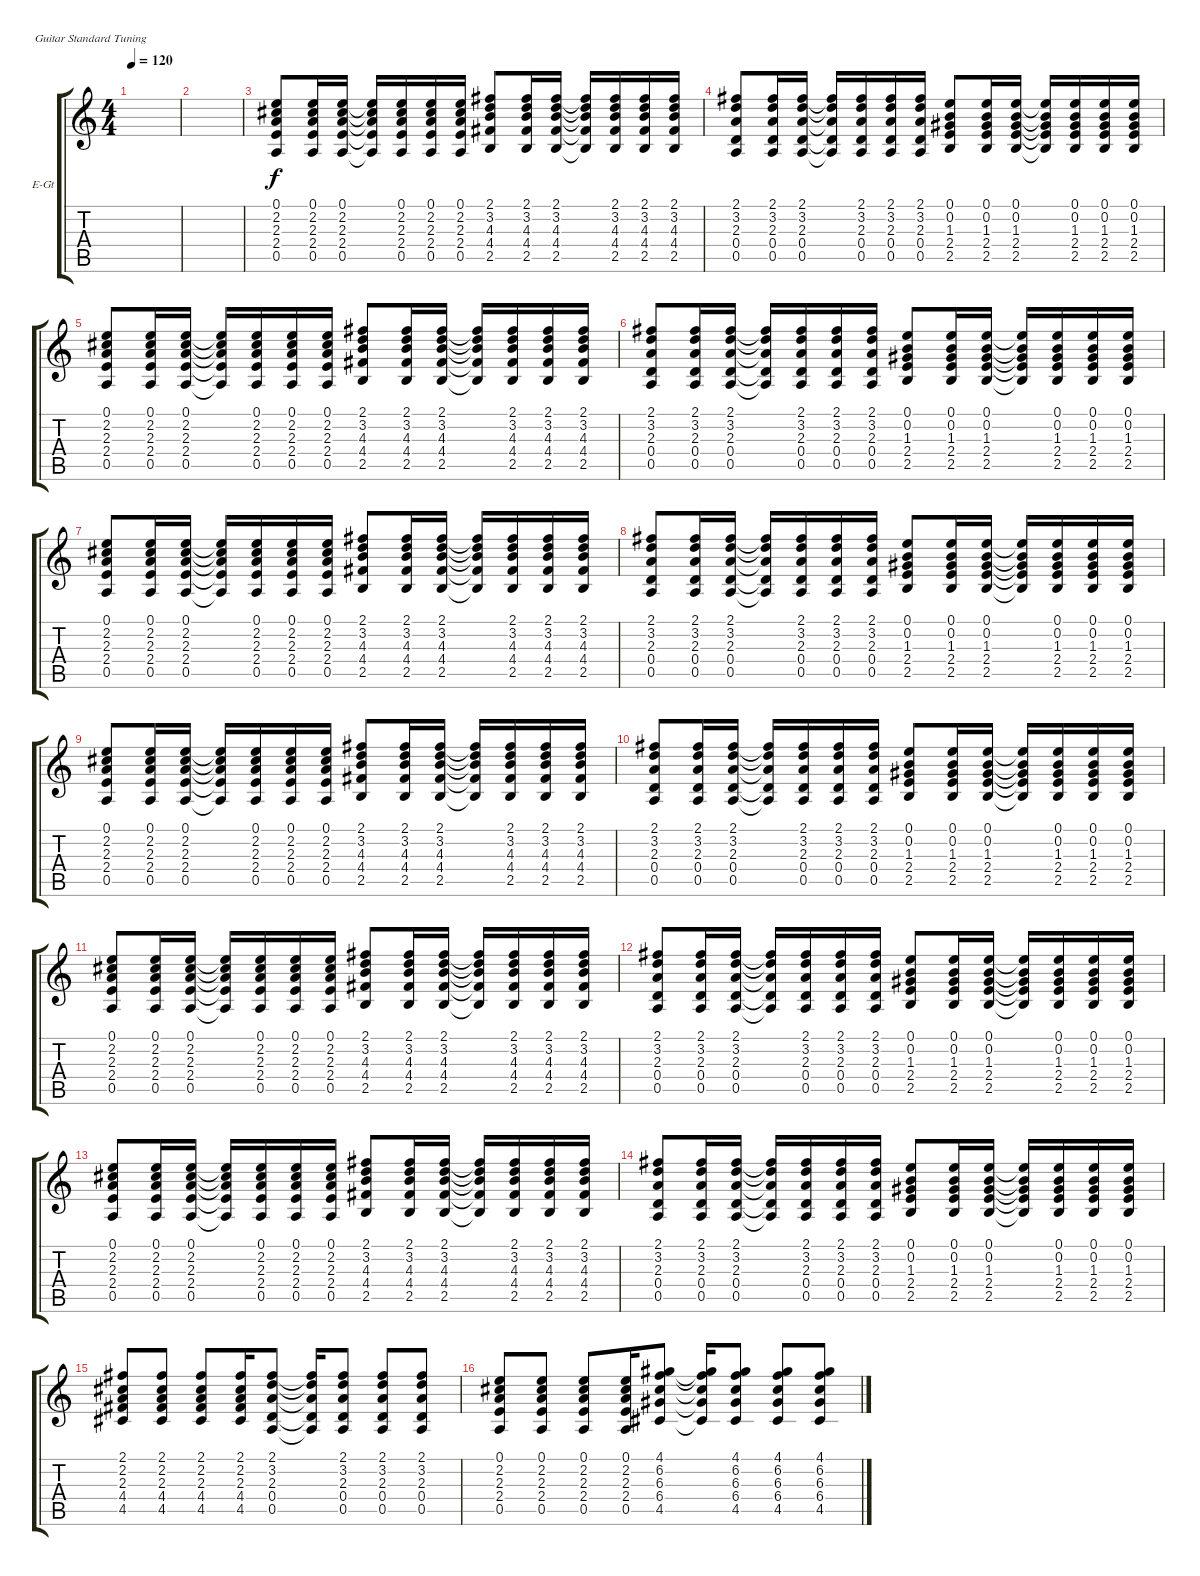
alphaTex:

\defaultSystemsLayout 4
\bracketExtendMode groupsimilarinstruments
\firstSystemTrackNameOrientation horizontal
\otherSystemsTrackNameOrientation horizontal
\track ("Electric Guitar" "E-Gt") {instrument overdrivenguitar}
\staff {score tabs}
\tuning (E4 B3 G3 D3 A2 E2)
\ts (4 4)
\tempo 120
\clef g2
\ks c
|
|
(2.2 2.3 2.4 0.5 0.1).8 (0.1 2.2 2.3 2.4 0.5).16 (0.5 2.4 2.3 2.2 0.1).16 (0.5{t} 2.4{t} 2.3{t} 2.2{t} 0.1{t}).16 (0.1 2.2 2.3 2.4 0.5).16 (0.1 2.2 2.3 2.4 0.5).16 (0.1 2.2 2.3 2.4 0.5).16 (3.2 4.3 4.4 2.5 2.1).8 (2.1 3.2 4.3 4.4 2.5).16 (4.4 4.3 3.2 2.1 2.5).16 (2.5{t} 4.4{t} 4.3{t} 3.2{t} 2.1{t}).16 (2.1 3.2 4.3 4.4 2.5).16 (2.1 3.2 4.3 4.4 2.5).16 (2.1 3.2 4.3 4.4 2.5).16 |
(3.2 2.3 0.4 0.5 2.1).8 (2.1 3.2 2.3 0.4 0.5).16 (0.5 0.4 2.3 3.2 2.1).16 (0.5{t} 0.4{t} 2.3{t} 3.2{t} 2.1{t}).16 (2.1 3.2 2.3 0.4 0.5).16 (2.1 3.2 2.3 0.4 0.5).16 (2.1 3.2 2.3 0.4 0.5).16 (0.2 1.3 2.4 2.5 0.1).8 (0.1 0.2 1.3 2.4 2.5).16 (2.4 1.3 0.2 0.1 2.5).16 (2.5{t} 2.4{t} 1.3{t} 0.2{t} 0.1{t}).16 (0.1 0.2 1.3 2.4 2.5).16 (0.1 0.2 1.3 2.4 2.5).16 (0.1 0.2 1.3 2.4 2.5).16 |
(2.2 2.3 2.4 0.5 0.1).8 (0.1 2.2 2.3 2.4 0.5).16 (0.5 2.4 2.3 2.2 0.1).16 (0.5{t} 2.4{t} 2.3{t} 2.2{t} 0.1{t}).16 (0.1 2.2 2.3 2.4 0.5).16 (0.1 2.2 2.3 2.4 0.5).16 (0.1 2.2 2.3 2.4 0.5).16 (3.2 4.3 4.4 2.5 2.1).8 (2.1 3.2 4.3 4.4 2.5).16 (4.4 4.3 3.2 2.1 2.5).16 (2.5{t} 4.4{t} 4.3{t} 3.2{t} 2.1{t}).16 (2.1 3.2 4.3 4.4 2.5).16 (2.1 3.2 4.3 4.4 2.5).16 (2.1 3.2 4.3 4.4 2.5).16 |
(3.2 2.3 0.4 0.5 2.1).8 (2.1 3.2 2.3 0.4 0.5).16 (0.5 0.4 2.3 3.2 2.1).16 (0.5{t} 0.4{t} 2.3{t} 3.2{t} 2.1{t}).16 (2.1 3.2 2.3 0.4 0.5).16 (2.1 3.2 2.3 0.4 0.5).16 (2.1 3.2 2.3 0.4 0.5).16 (0.2 1.3 2.4 2.5 0.1).8 (0.1 0.2 1.3 2.4 2.5).16 (2.4 1.3 0.2 0.1 2.5).16 (2.5{t} 2.4{t} 1.3{t} 0.2{t} 0.1{t}).16 (0.1 0.2 1.3 2.4 2.5).16 (0.1 0.2 1.3 2.4 2.5).16 (0.1 0.2 1.3 2.4 2.5).16 |
(2.2 2.3 2.4 0.5 0.1).8 (0.1 2.2 2.3 2.4 0.5).16 (0.5 2.4 2.3 2.2 0.1).16 (0.5{t} 2.4{t} 2.3{t} 2.2{t} 0.1{t}).16 (0.1 2.2 2.3 2.4 0.5).16 (0.1 2.2 2.3 2.4 0.5).16 (0.1 2.2 2.3 2.4 0.5).16 (3.2 4.3 4.4 2.5 2.1).8 (2.1 3.2 4.3 4.4 2.5).16 (4.4 4.3 3.2 2.1 2.5).16 (2.5{t} 4.4{t} 4.3{t} 3.2{t} 2.1{t}).16 (2.1 3.2 4.3 4.4 2.5).16 (2.1 3.2 4.3 4.4 2.5).16 (2.1 3.2 4.3 4.4 2.5).16 |
(3.2 2.3 0.4 0.5 2.1).8 (2.1 3.2 2.3 0.4 0.5).16 (0.5 0.4 2.3 3.2 2.1).16 (0.5{t} 0.4{t} 2.3{t} 3.2{t} 2.1{t}).16 (2.1 3.2 2.3 0.4 0.5).16 (2.1 3.2 2.3 0.4 0.5).16 (2.1 3.2 2.3 0.4 0.5).16 (0.2 1.3 2.4 2.5 0.1).8 (0.1 0.2 1.3 2.4 2.5).16 (2.4 1.3 0.2 0.1 2.5).16 (2.5{t} 2.4{t} 1.3{t} 0.2{t} 0.1{t}).16 (0.1 0.2 1.3 2.4 2.5).16 (0.1 0.2 1.3 2.4 2.5).16 (0.1 0.2 1.3 2.4 2.5).16 |
(2.2 2.3 2.4 0.5 0.1).8 (0.1 2.2 2.3 2.4 0.5).16 (0.5 2.4 2.3 2.2 0.1).16 (0.5{t} 2.4{t} 2.3{t} 2.2{t} 0.1{t}).16 (0.1 2.2 2.3 2.4 0.5).16 (0.1 2.2 2.3 2.4 0.5).16 (0.1 2.2 2.3 2.4 0.5).16 (3.2 4.3 4.4 2.5 2.1).8 (2.1 3.2 4.3 4.4 2.5).16 (4.4 4.3 3.2 2.1 2.5).16 (2.5{t} 4.4{t} 4.3{t} 3.2{t} 2.1{t}).16 (2.1 3.2 4.3 4.4 2.5).16 (2.1 3.2 4.3 4.4 2.5).16 (2.1 3.2 4.3 4.4 2.5).16 |
(3.2 2.3 0.4 0.5 2.1).8 (2.1 3.2 2.3 0.4 0.5).16 (0.5 0.4 2.3 3.2 2.1).16 (0.5{t} 0.4{t} 2.3{t} 3.2{t} 2.1{t}).16 (2.1 3.2 2.3 0.4 0.5).16 (2.1 3.2 2.3 0.4 0.5).16 (2.1 3.2 2.3 0.4 0.5).16 (0.2 1.3 2.4 2.5 0.1).8 (0.1 0.2 1.3 2.4 2.5).16 (2.4 1.3 0.2 0.1 2.5).16 (2.5{t} 2.4{t} 1.3{t} 0.2{t} 0.1{t}).16 (0.1 0.2 1.3 2.4 2.5).16 (0.1 0.2 1.3 2.4 2.5).16 (0.1 0.2 1.3 2.4 2.5).16 |
(2.2 2.3 2.4 0.5 0.1).8 (0.1 2.2 2.3 2.4 0.5).16 (0.5 2.4 2.3 2.2 0.1).16 (0.5{t} 2.4{t} 2.3{t} 2.2{t} 0.1{t}).16 (0.1 2.2 2.3 2.4 0.5).16 (0.1 2.2 2.3 2.4 0.5).16 (0.1 2.2 2.3 2.4 0.5).16 (3.2 4.3 4.4 2.5 2.1).8 (2.1 3.2 4.3 4.4 2.5).16 (4.4 4.3 3.2 2.1 2.5).16 (2.5{t} 4.4{t} 4.3{t} 3.2{t} 2.1{t}).16 (2.1 3.2 4.3 4.4 2.5).16 (2.1 3.2 4.3 4.4 2.5).16 (2.1 3.2 4.3 4.4 2.5).16 |
(3.2 2.3 0.4 0.5 2.1).8 (2.1 3.2 2.3 0.4 0.5).16 (0.5 0.4 2.3 3.2 2.1).16 (0.5{t} 0.4{t} 2.3{t} 3.2{t} 2.1{t}).16 (2.1 3.2 2.3 0.4 0.5).16 (2.1 3.2 2.3 0.4 0.5).16 (2.1 3.2 2.3 0.4 0.5).16 (0.2 1.3 2.4 2.5 0.1).8 (0.1 0.2 1.3 2.4 2.5).16 (2.4 1.3 0.2 0.1 2.5).16 (2.5{t} 2.4{t} 1.3{t} 0.2{t} 0.1{t}).16 (0.1 0.2 1.3 2.4 2.5).16 (0.1 0.2 1.3 2.4 2.5).16 (0.1 0.2 1.3 2.4 2.5).16 |
(2.2 2.3 2.4 0.5 0.1).8 (0.1 2.2 2.3 2.4 0.5).16 (0.5 2.4 2.3 2.2 0.1).16 (0.5{t} 2.4{t} 2.3{t} 2.2{t} 0.1{t}).16 (0.1 2.2 2.3 2.4 0.5).16 (0.1 2.2 2.3 2.4 0.5).16 (0.1 2.2 2.3 2.4 0.5).16 (3.2 4.3 4.4 2.5 2.1).8 (2.1 3.2 4.3 4.4 2.5).16 (4.4 4.3 3.2 2.1 2.5).16 (2.5{t} 4.4{t} 4.3{t} 3.2{t} 2.1{t}).16 (2.1 3.2 4.3 4.4 2.5).16 (2.1 3.2 4.3 4.4 2.5).16 (2.1 3.2 4.3 4.4 2.5).16 |
(3.2 2.3 0.4 0.5 2.1).8 (2.1 3.2 2.3 0.4 0.5).16 (0.5 0.4 2.3 3.2 2.1).16 (0.5{t} 0.4{t} 2.3{t} 3.2{t} 2.1{t}).16 (2.1 3.2 2.3 0.4 0.5).16 (2.1 3.2 2.3 0.4 0.5).16 (2.1 3.2 2.3 0.4 0.5).16 (0.2 1.3 2.4 2.5 0.1).8 (0.1 0.2 1.3 2.4 2.5).16 (2.4 1.3 0.2 0.1 2.5).16 (2.5{t} 2.4{t} 1.3{t} 0.2{t} 0.1{t}).16 (0.1 0.2 1.3 2.4 2.5).16 (0.1 0.2 1.3 2.4 2.5).16 (0.1 0.2 1.3 2.4 2.5).16 |
(4.5 4.4 2.3 2.2 2.1).8 (4.5 4.4 2.3 2.2 2.1).8 (2.2 2.3 4.4 4.5 2.1).8 (2.2 2.3 4.4 4.5 2.1).16 (2.1 3.2 2.3 0.4 0.5).8 (2.1{t} 3.2{t} 2.3{t} 0.4{t} 0.5{t}).16 (2.1 3.2 2.3 0.4 0.5).8 (2.3 3.2 2.1 0.4 0.5).8 (2.1 3.2 2.3 0.4 0.5).8 |
(0.5 2.4 2.3 2.2 0.1).8 (0.5 2.4 2.3 2.2 0.1).8 (0.1 2.2 2.3 2.4 0.5).8 (0.1 2.2 2.3 2.4 0.5).16 (4.1 6.2 6.3 6.4 4.5).8 (4.1{t} 6.2{t} 6.3{t} 6.4{t} 4.5{t}).16 (4.1 6.2 6.3 6.4 4.5).8 (6.3 6.2 4.1 6.4 4.5).8 (4.1 6.2 6.3 6.4 4.5).8
